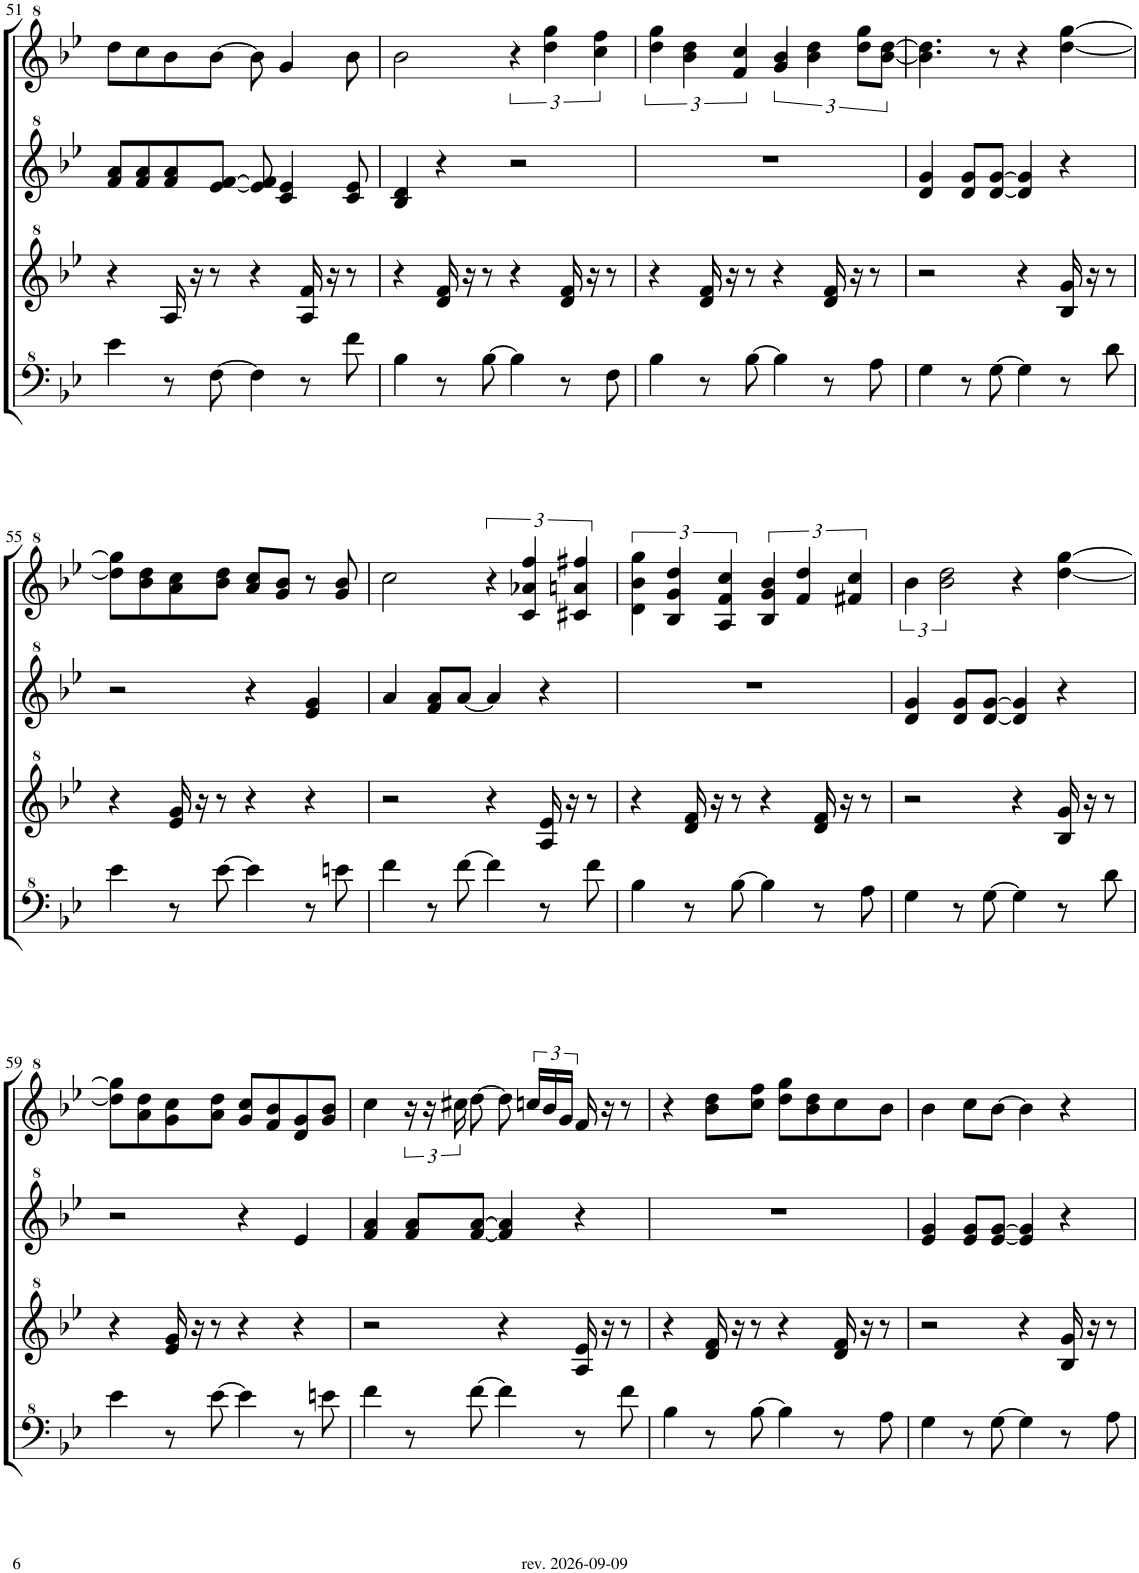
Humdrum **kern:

**kern	**kern	**kern	**kern
*part4	*part3	*part2	*part1
*staff4	*staff3	*staff2	*staff1
*I"パンフルート	*I"パンフルート	*I"パンフルート	*I"パンフルート
!!LO:PB:g=z
*clefF^4	*clefG^2	*clefG^2	*clefG^2
*k[b-e-]	*k[b-e-]	*k[b-e-]	*k[b-e-]
*M4/4	*M4/4	*M4/4	*M4/4
=51	=51	=51	=51
4ee-\	4r	8ff/ 8aa/L	8ddd\L
.	.	8ff/ 8aa/	8ccc\
8r	16a/	8ff/ 8aa/	8bb-\
.	16r	.	.
[8f\	8r	[8ee-/ [8ff/J	[8bb-\J
4f\]	4r	8ee-/] 8ff/]	8bb-\]
.	.	4cc/ 4ee-/	4gg/
8r	16a/ 16ff/	.	.
.	16r	.	.
8ff\	8r	8cc/ 8ee-/	8bb-\
=52	=52	=52	=52
4b-\	4r	4b-/ 4dd/	2bb-\
8r	16dd/ 16ff/	4r	.
.	16r	.	.
[8b-\	8r	.	.
4b-\]	4r	2r	6r
.	.	.	6ddd\ 6ggg\
8r	16dd/ 16ff/	.	.
.	16r	.	.
.	.	.	6ccc\ 6fff\
8f\	8r	.	.
=53	=53	=53	=53
4b-\	4r	1r	6ddd\ 6ggg\
.	.	.	6bb-\ 6ddd\
8r	16dd/ 16ff/	.	.
.	16r	.	.
.	.	.	6ff/ 6ccc/
[8b-\	8r	.	.
4b-\]	4r	.	6gg/ 6bb-/
.	.	.	6bb-\ 6ddd\
8r	16dd/ 16ff/	.	.
.	16r	.	.
.	.	.	12ddd\ 12ggg\L
8a\	8r	.	.
.	.	.	[12bb-\ [12ddd\J
=54	=54	=54	=54
4g\	2r	4dd/ 4gg/	4.bb-\] 4.ddd\]
8r	.	8dd/ 8gg/L	.
[8g\	.	[8dd/ [8gg/J	8r
4g\]	4r	4dd/] 4gg/]	4r
8r	16b-/ 16gg/	4r	[4ddd\ [4ggg\
.	16r	.	.
8dd\	8r	.	.
!!LO:LB:g=z
=55	=55	=55	=55
4ee-\	4r	2r	8ddd\] 8ggg\]L
.	.	.	8bb-\ 8ddd\
8r	16ee-/ 16gg/	.	8aa\ 8ccc\
.	16r	.	.
[8ee-\	8r	.	8bb-\ 8ddd\J
4ee-\]	4r	4r	8aa/ 8ccc/L
.	.	.	8gg/ 8bb-/J
8r	4r	4ee-/ 4gg/	8r
8een\	.	.	8gg/ 8bb-/
=56	=56	=56	=56
4ff\	2r	4aa/	2ccc\
8r	.	8ff/ 8aa/L	.
[8ff\	.	[8aa/J	.
4ff\]	4r	4aa/]	6r
.	.	.	6cc/ 6aa-X/ 6fff/
8r	16a/ 16ee-/	4r	.
.	16r	.	.
.	.	.	6cc#X/ 6aan/ 6fff#X/
8ff\	8r	.	.
=57	=57	=57	=57
4b-\	4r	1r	6dd\ 6bb-\ 6ggg\
.	.	.	6b-/ 6gg/ 6ddd/
8r	16dd/ 16ff/	.	.
.	16r	.	.
.	.	.	6a/ 6ff/ 6ccc/
[8b-\	8r	.	.
4b-\]	4r	.	6b-/ 6gg/ 6bb-/
.	.	.	6ff/ 6ddd/
8r	16dd/ 16ff/	.	.
.	16r	.	.
.	.	.	6ff#X/ 6ccc/
8a\	8r	.	.
=58	=58	=58	=58
4g\	2r	4dd/ 4gg/	6bb-\
.	.	.	3bb-\ 3ddd\
8r	.	8dd/ 8gg/L	.
[8g\	.	[8dd/ [8gg/J	.
4g\]	4r	4dd/] 4gg/]	4r
8r	16b-/ 16gg/	4r	[4ddd\ [4ggg\
.	16r	.	.
8dd\	8r	.	.
!!LO:LB:g=z
=59	=59	=59	=59
4ee-\	4r	2r	8ddd\] 8ggg\]L
.	.	.	8aa\ 8ddd\
8r	16ee-/ 16gg/	.	8gg\ 8ccc\
.	16r	.	.
[8ee-\	8r	.	8aa\ 8ddd\J
4ee-\]	4r	4r	8gg/ 8ccc/L
.	.	.	8ff/ 8bb-/
8r	4r	4ee-/	8dd/ 8gg/
8een\	.	.	8gg/ 8bb-/J
=60	=60	=60	=60
4ff\	2r	4ff/ 4aa/	4ccc\
8r	.	8ff/ 8aa/L	24r
.	.	.	24r
.	.	.	24ccc#X\
[8ff\	.	[8ff/ [8aa/J	[8ddd\
4ff\]	4r	4ff/] 4aa/]	8ddd\]
.	.	.	24cccn/LL
.	.	.	24bb-/
.	.	.	24gg/JJ
8r	16a/ 16ee-/	4r	16ff/
.	16r	.	16r
8ff\	8r	.	8r
=61	=61	=61	=61
4b-\	4r	1r	4r
8r	16dd/ 16ff/	.	8bb-\ 8ddd\L
.	16r	.	.
[8b-\	8r	.	8ccc\ 8fff\J
4b-\]	4r	.	8ddd\ 8ggg\L
.	.	.	8bb-\ 8ddd\
8r	16dd/ 16ff/	.	8ccc\
.	16r	.	.
8a\	8r	.	8bb-\J
=62	=62	=62	=62
4g\	2r	4ee-/ 4gg/	4bb-\
8r	.	8ee-/ 8gg/L	8ccc\L
[8g\	.	[8ee-/ [8gg/J	[8bb-\J
4g\]	4r	4ee-/] 4gg/]	4bb-\]
8r	16b-/ 16gg/	4r	4r
.	16r	.	.
8a\	8r	.	.
=	=	=	=
*-	*-	*-	*-
